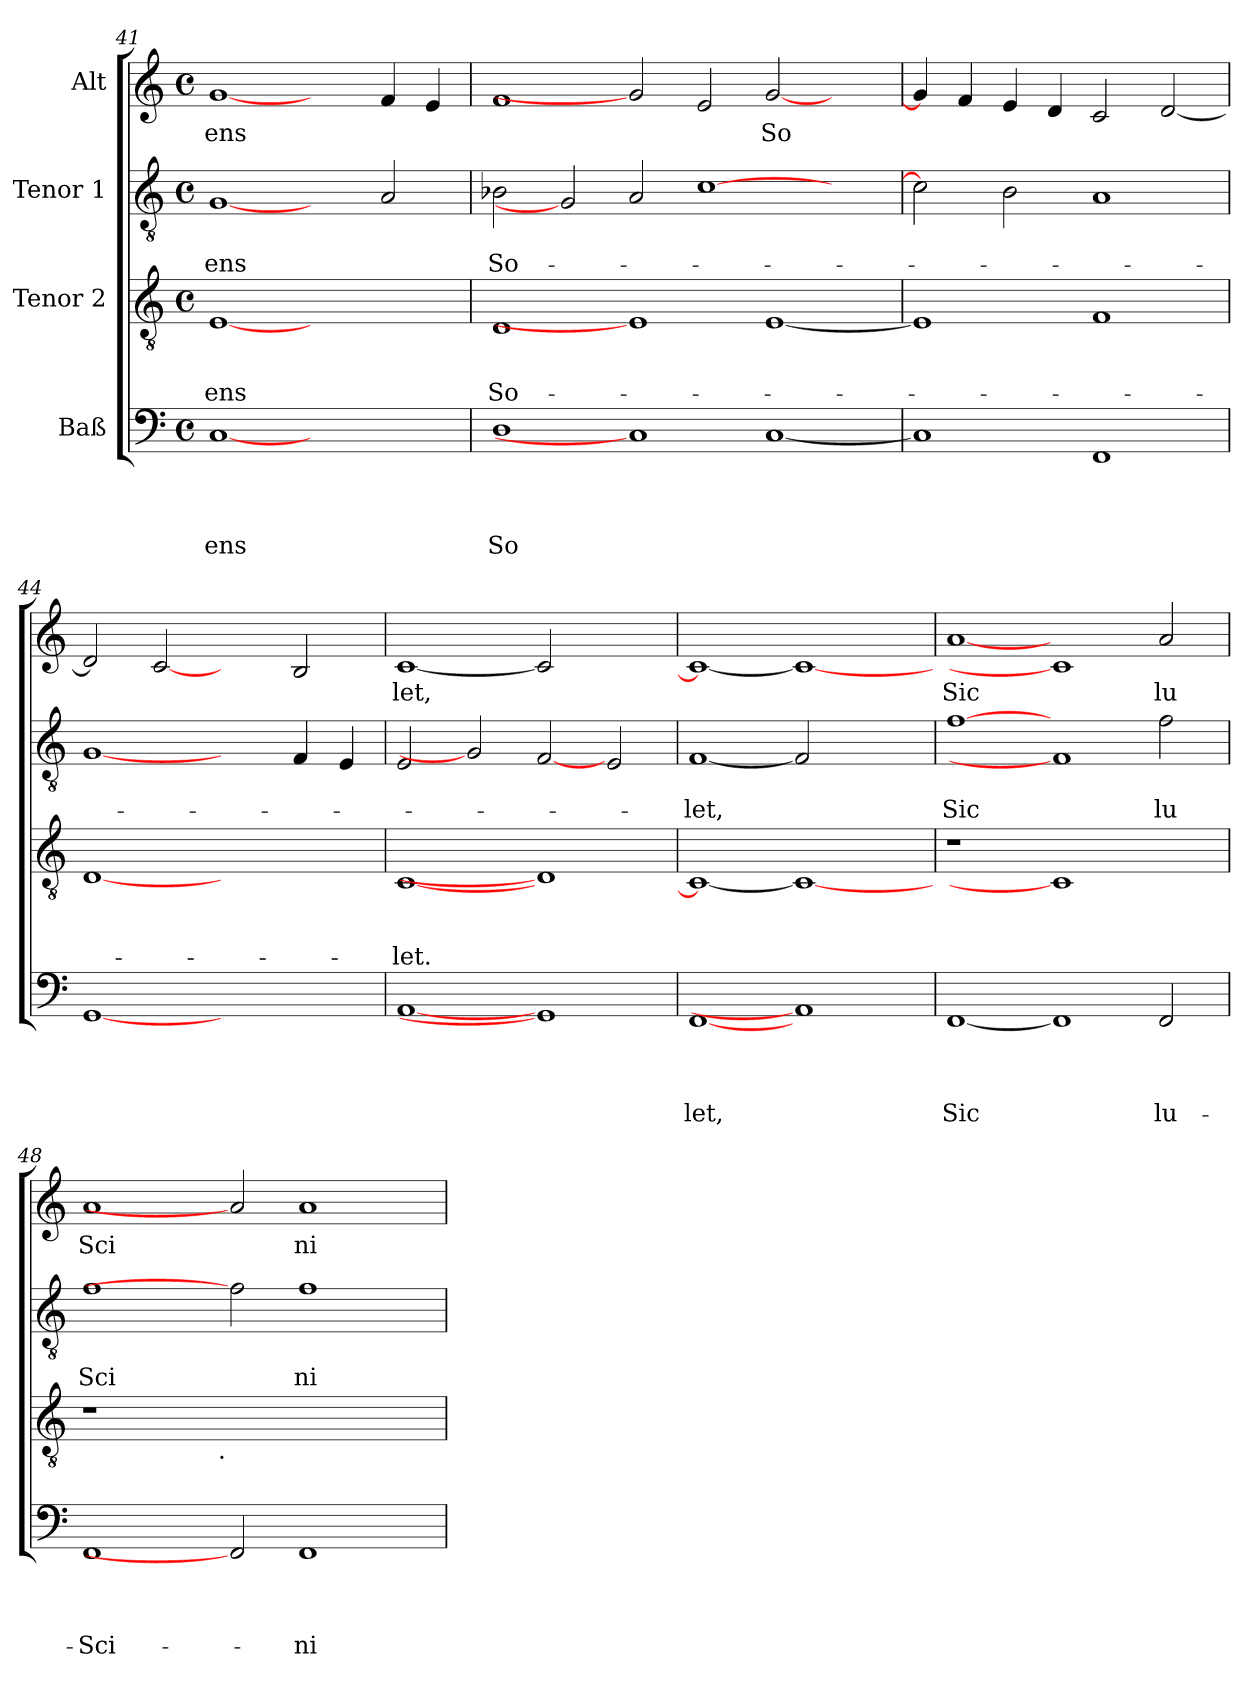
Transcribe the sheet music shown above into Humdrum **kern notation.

**kern	**text	**text	**text	**text	**kern	**text	**text	**text	**kern	**text	**text	**kern	**text
*part4	*part4	*part4	*part4	*part4	*part3	*part3	*part3	*part3	*part2	*part2	*part2	*part1	*part1
*staff4	*staff4	*staff4	*staff4	*staff4	*staff3	*staff3	*staff3	*staff3	*staff2	*staff2	*staff2	*staff1	*staff1
*I"Baß	*	*	*	*	*I"Tenor 2	*	*	*	*I"Tenor 1	*	*	*I"Alt	*
*clefF4	*	*	*	*	*clefGv2	*	*	*	*clefGv2	*	*	*clefG2	*
*k[]	*	*	*	*	*k[]	*	*	*	*k[]	*	*	*k[]	*
*C:	*	*	*	*	*C:	*	*	*	*C:	*	*	*C:	*
*M4/4	*	*	*	*	*M4/4	*	*	*	*M4/4	*	*	*M4/4	*
*met(c)	*	*	*	*	*met(c)	*	*	*	*met(c)	*	*	*met(c)	*
=41	=41	=41	=41	=41	=41	=41	=41	=41	=41	=41	=41	=41	=41
!	!	!	!	!LO:LY:b	!	!	!	!LO:LY:b	!	!	!LO:LY:b	!	!LO:LY:b
[1C	.	.	.	ens	[1E	.	.	-ens	[1G	.	-ens	[1g	ens
1ryy	.	.	.	.	1ryy	.	.	.	2ryy	.	.	2ryy	.
.	.	.	.	.	.	.	.	.	2A/	.	.	4f/	.
.	.	.	.	.	.	.	.	.	.	.	.	4e/	.
=42	=42	=42	=42	=42	=42	=42	=42	=42	=42	=42	=42	=42	=42
!	!	!	!	!LO:LY:b	!	!	!	!LO:LY:b	!	!	!LO:LY:b	!	!
1D	.	.	.	So	1D	.	.	So-	2B-\	.	So-	1f	.
.	.	.	.	.	.	.	.	.	2G]	.	.	.	.
1C]	.	.	.	.	1E]	.	.	.	2A/	.	.	2g]	.
.	.	.	.	.	.	.	.	.	[>1c	.	.	2e/	.
!	!	!	!	!	!	!	!	!	!	!	!	!	!LO:LY:b
[<1C	.	.	.	.	[<1E	.	.	.	.	.	.	[<2g/	So
.	.	.	.	.	.	.	.	.	2ryy	.	.	2ryy	.
=43	=43	=43	=43	=43	=43	=43	=43	=43	=43	=43	=43	=43	=43
1C]	.	.	.	.	1E]	.	.	.	2c\]	.	.	4g/]	.
.	.	.	.	.	.	.	.	.	.	.	.	4f/	.
.	.	.	.	.	.	.	.	.	2B\	.	.	4e/	.
.	.	.	.	.	.	.	.	.	.	.	.	4d/	.
1FF	.	.	.	.	1F	.	.	.	1A	.	.	2c/	.
.	.	.	.	.	.	.	.	.	.	.	.	[>2d/	.
!!LO:PB:g=z
=44	=44	=44	=44	=44	=44	=44	=44	=44	=44	=44	=44	=44	=44
[1GG	.	.	.	.	[1D	.	.	.	[1G	.	.	2d/]	.
.	.	.	.	.	.	.	.	.	.	.	.	[2c	.
1ryy	.	.	.	.	1ryy	.	.	.	2ryy	.	.	2ryy	.
.	.	.	.	.	.	.	.	.	4F/	.	.	2B/	.
.	.	.	.	.	.	.	.	.	4E/	.	.	.	.
=45	=45	=45	=45	=45	=45	=45	=45	=45	=45	=45	=45	=45	=45
!	!	!	!	!	!	!	!	!LO:LY:b	!	!	!	!	!LO:LY:b
[1AA	.	.	.	.	[<1C	.	.	-let.	2E/	.	.	[<1c	let,
.	.	.	.	.	.	.	.	.	2G]	.	.	.	.
1GG]	.	.	.	.	1D]	.	.	.	[2F	.	.	2c]	.
.	.	.	.	.	.	.	.	.	2E/	.	.	2ryy	.
=46	=46	=46	=46	=46	=46	=46	=46	=46	=46	=46	=46	=46	=46
!	!	!	!	!LO:LY:b	!	!	!	!	!	!	!LO:LY:b	!	!
[1FF	.	.	.	let,	1C_	.	.	.	[1F	.	-let,	1c_	.
1AA]	.	.	.	.	1C_	.	.	.	2F]	.	.	1c_	.
.	.	.	.	.	.	.	.	.	2ryy	.	.	.	.
=47	=47	=47	=47	=47	=47	=47	=47	=47	=47	=47	=47	=47	=47
!	!	!	!	!LO:LY:b	!	!	!	!	!	!	!LO:LY:b	!	!LO:LY:b
[1FF	.	.	.	Sic	1r	.	.	.	[1f	.	Sic	[1a	Sic
1FF]	.	.	.	.	1C]	.	.	.	1F]	.	.	1c]	.
!	!	!	!	!LO:LY:b	!	!	!	!	!	!	!LO:LY:b	!	!LO:LY:b
2FF/	.	.	.	lu-	2ryy	.	.	.	2f\	.	lu	2a/	lu
=48	=48	=48	=48	=48	=48	=48	=48	=48	=48	=48	=48	=48	=48
!	!	!	!	!LO:LY:b	!	!	!	!	!	!	!LO:LY:b	!	!LO:LY:b
*	*	*	*	*	*^	*	*	*	*	*	*	*	*
1FF	.	.	.	-Sci-	1r	2ryy	.	.	.	1f	.	Sci	1a	Sci
.	.	.	.	.	.	4...ryy	.	.	.	.	.	.	.	.
!	!	!	!	!	!	!LO:TX:b:t=.	!	!	!	!	!	!	!	!
.	.	.	.	.	.	1ryy	.	.	.	.	.	.	.	.
2FF]	.	.	.	.	1.ryy	.	.	.	.	2f]	.	.	2a]	.
!	!	!	!	!LO:LY:b	!	!	!	!	!	!	!	!LO:LY:b	!	!LO:LY:b
1FF	.	.	.	-ni-	.	.	.	.	.	1f	.	ni	1a	ni
.	.	.	.	.	.	2ryy	.	.	.	.	.	.	.	.
.	.	.	.	.	.	32ryy	.	.	.	.	.	.	.	.
*	*	*	*	*	*v	*v	*	*	*	*	*	*	*	*
=	=	=	=	=	=	=	=	=	=	=	=	=	=
*-	*-	*-	*-	*-	*-	*-	*-	*-	*-	*-	*-	*-	*-
